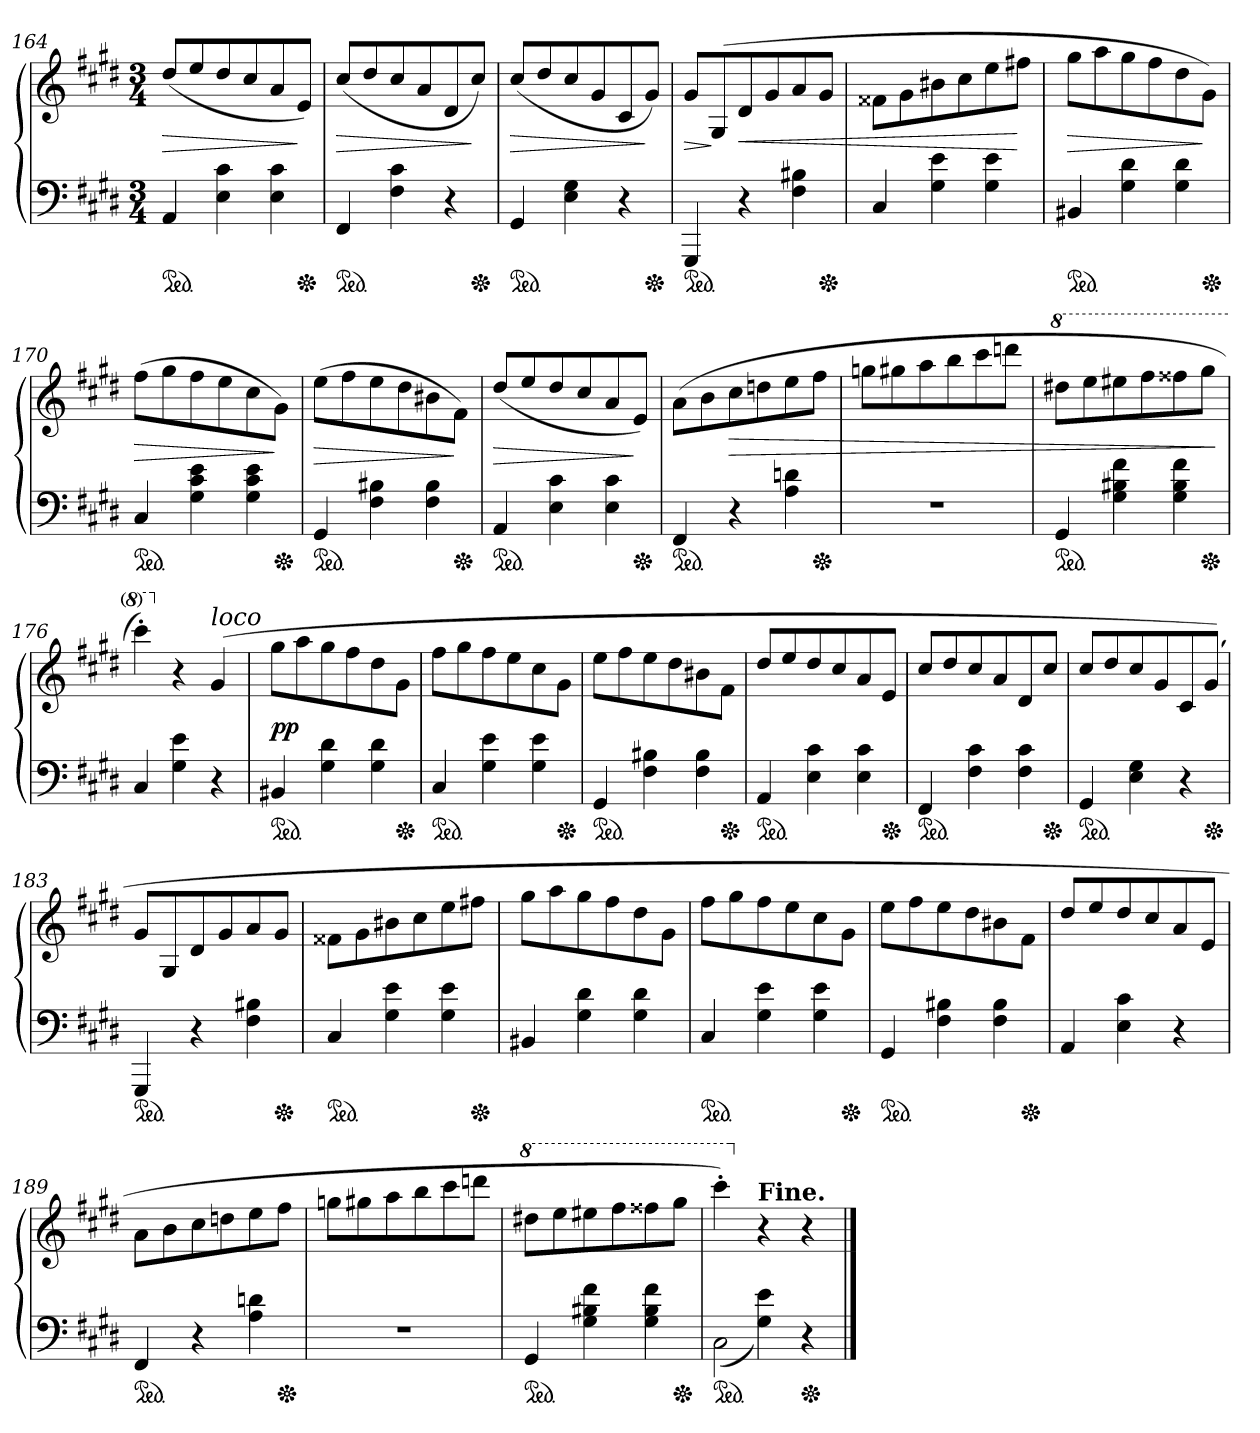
**kern	**kern	**dynam
*part1	*part1	*part1
*staff2	*staff1	*staff1/2
*clefF4	*clefG2	*
*k[f#c#g#d#]	*k[f#c#g#d#]	*
*M3/4	*M3/4	*
*ped	*	*
=164	=164	=164
4AA	(>8dd#L	>
.	8ee	.
4E 4c#	8dd#	.
.	8cc#	.
4E 4c#	8a	.
*Xped	*	*
.	8eJ)	]
=165	=165	=165
*ped	*	*
4FF#	(<8cc#/L	>
.	8dd#	.
4F# 4c#	8cc#	.
.	8a	.
4r	8d#	.
*Xped	*	*
.	8cc#J)	]
=166	=166	=166
*ped	*	*
4GG#	(<8cc#L	>
.	8dd#	.
4E 4G#	8cc#	.
.	8g#	.
4r	8c#	.
*Xped	*	*
.	8g#J)	]
=167	=167	=167
*ped	*	*
4GGG#	8g#L	>
.	(>8G#	]
4r	8d#	<
.	8g#	.
4F# 4B#X	8a	.
*Xped	*	*
.	8g#J	.
=168	=168	=168
4C#	8f##XL	.
.	8g#	.
4G# 4e	8b#X	.
.	8cc#	.
4G# 4e	8ee	.
.	8ff#XJ	[
=169	=169	=169
*ped	*	*
4BB#X	8gg#L	>
.	8aa	.
4G# 4d#	8gg#	.
.	8ff#	.
4G# 4d#	8dd#	.
*Xped	*	*
.	8g#J)	]
=170	=170	=170
*ped	*	*
4C#	(>8ff#L	>
.	8gg#	.
4G# 4c# 4e	8ff#	.
.	8ee	.
4G# 4c# 4e	8cc#	.
*Xped	*	*
.	8g#J)	]
=171	=171	=171
*ped	*	*
4GG#	(>8eeL	>
.	8ff#	.
4F# 4B#X	8ee	.
.	8dd#	.
4F# 4B#	8b#X	.
*Xped	*	*
.	8f#J)	]
=172	=172	=172
*ped	*	*
4AA	(>8dd#L	>
.	8ee	.
4E 4c#	8dd#	.
.	8cc#	.
4E 4c#	8a	.
*Xped	*	*
.	8eJ)	]
=173	=173	=173
*ped	*	*
4FF#	(>8aL	.
.	8b	.
4r	8cc#	>
.	8ddn	.
4A 4dn	8ee	.
*Xped	*	*
.	8ff#J	.
=174	=174	=174
2.r	8ggnL	.
.	8gg#X	.
.	8aa	.
.	8bb	.
.	8ccc#	.
.	8dddnJ	.
=175	=175	=175
*	*8va	*
*ped	*	*
4GG#	8ddd#XL	.
.	8eee	.
4G# 4B#X 4f#	8eee#X	.
.	8fff#	.
4G# 4B# 4f#	8fff##X	.
*Xped	*	*
.	8ggg#J	.
.	.	]
=176	=176	=176
4C#	4cccc#'>)	.
*	*X8va	*
4G# 4e	4r	.
!	!LO:TX:a:i:t=loco	!
4r	(>4g#	.
=177	=177	=177
*ped	*	*
4BB#X	8gg#L	pp
.	8aa	.
4G# 4d#	8gg#	.
.	8ff#	.
4G# 4d#	8dd#	.
*Xped	*	*
.	8g#J	.
=178	=178	=178
*ped	*	*
4C#	8ff#L	.
.	8gg#	.
4G# 4e	8ff#	.
.	8ee	.
4G# 4e	8cc#	.
*Xped	*	*
.	8g#J	.
=179	=179	=179
*ped	*	*
4GG#	8eeL	.
.	8ff#	.
4F# 4B#X	8ee	.
.	8dd#	.
4F# 4B#	8b#X	.
*Xped	*	*
.	8f#J	.
=180	=180	=180
*ped	*	*
4AA	8dd#L	.
.	8ee	.
4E 4c#	8dd#	.
.	8cc#	.
4E 4c#	8a	.
*Xped	*	*
.	8eJ	.
=181	=181	=181
*ped	*	*
4FF#	8cc#L	.
.	8dd#	.
4F# 4c#	8cc#	.
.	8a	.
4F# 4c#	8d#	.
*Xped	*	*
.	8cc#J	.
=182	=182	=182
*ped	*	*
4GG#	8cc#L	.
.	8dd#	.
4E 4G#	8cc#	.
.	8g#	.
4r	8c#	.
*Xped	*	*
.	(>8g#J)	.
=183	=183	=183
*ped	*	*
4GGG#	8g#L	.
.	8G#	.
4r	8d#	.
.	8g#	.
4F# 4B#X	8a	.
*Xped	*	*
.	8g#J	.
=184	=184	=184
*ped	*	*
4C#	8f##XL	.
.	8g#	.
4G# 4e	8b#X	.
.	8cc#	.
4G# 4e	8ee	.
*Xped	*	*
.	8ff#XJ	.
=185	=185	=185
4BB#X	8gg#L	.
.	8aa	.
4G# 4d#	8gg#	.
.	8ff#	.
4G# 4d#	8dd#	.
.	8g#J	.
=186	=186	=186
*ped	*	*
4C#	8ff#L	.
.	8gg#	.
4G# 4e	8ff#	.
.	8ee	.
4G# 4e	8cc#	.
*Xped	*	*
.	8g#J	.
=187	=187	=187
*ped	*	*
4GG#	8eeL	.
.	8ff#	.
4F# 4B#X	8ee	.
.	8dd#	.
4F# 4B#	8b#X	.
*Xped	*	*
.	8f#J	.
=188	=188	=188
4AA	8dd#L	.
.	8ee	.
4E 4c#	8dd#	.
.	8cc#	.
4r	8a	.
.	8eJ	.
=189	=189	=189
*ped	*	*
4FF#	8aL	.
.	8b	.
4r	8cc#	.
.	8ddn	.
4A 4dn	8ee	.
*Xped	*	*
.	8ff#J	.
=190	=190	=190
2.r	8ggnL	.
.	8gg#X	.
.	8aa	.
.	8bb	.
.	8ccc#	.
.	8dddnJ	.
=191	=191	=191
*	*8va	*
*ped	*	*
4GG#	8ddd#XL	.
.	8eee	.
4G# 4B#X 4f#	8eee#X	.
.	8fff#	.
4G# 4B# 4f#	8fff##X	.
*Xped	*	*
.	8ggg#J	.
=192	=192	=192
*^	*	*
*ped	*	*	*
4ryy	(>2C#	4cccc#'>)	.
*	*	*X8va	*
!	!	!LO:TX:a:B:t=Fine.	!
4G#\ 4e\)	.	4r	.
*Xped	*	*	*
4ryy	4r	4r	.
*v	*v	*	*
==	==	==
*-	*-	*-
